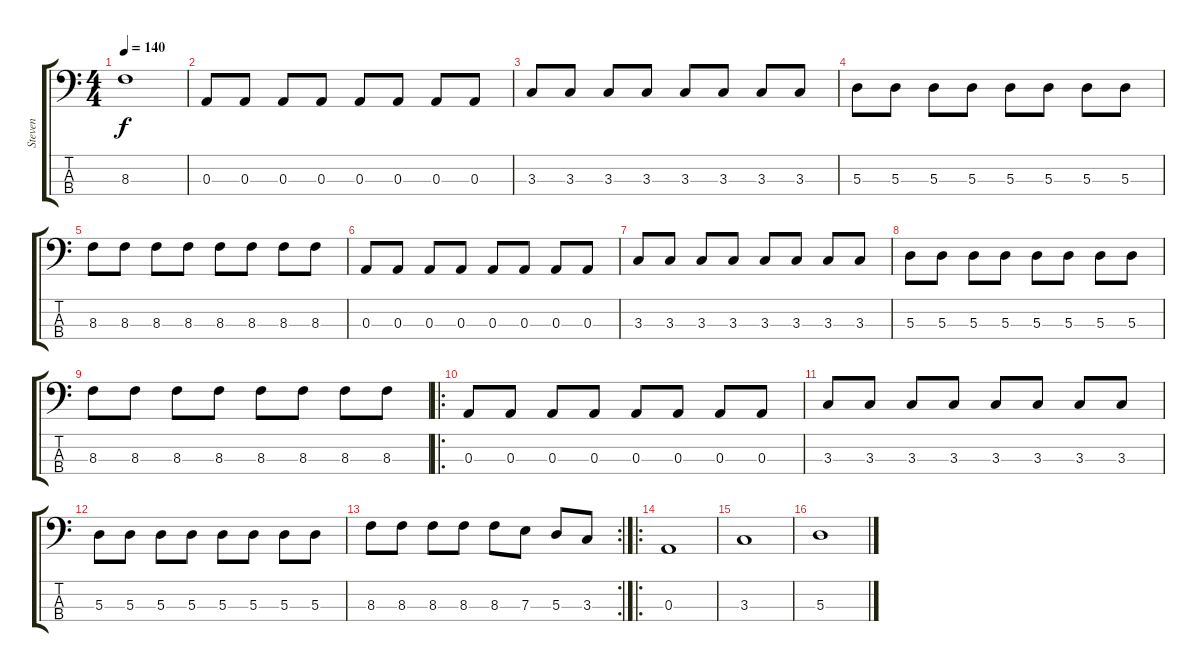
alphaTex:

\track ("Steven" "Steven") {instrument electricbasspick}
\staff {score tabs}
\tuning (G2 D2 A1 D1) {hide}
\ts (4 4)
\tempo 140
\clef f4
\ks c
8.3.1{dy f} |
0.3.8 0.3.8 0.3.8 0.3.8 0.3.8 0.3.8 0.3.8 0.3.8 |
3.3.8 3.3.8 3.3.8 3.3.8 3.3.8 3.3.8 3.3.8 3.3.8 |
5.3.8 5.3.8 5.3.8 5.3.8 5.3.8 5.3.8 5.3.8 5.3.8 |
8.3.8 8.3.8 8.3.8 8.3.8 8.3.8 8.3.8 8.3.8 8.3.8 |
0.3.8 0.3.8 0.3.8 0.3.8 0.3.8 0.3.8 0.3.8 0.3.8 |
3.3.8 3.3.8 3.3.8 3.3.8 3.3.8 3.3.8 3.3.8 3.3.8 |
5.3.8 5.3.8 5.3.8 5.3.8 5.3.8 5.3.8 5.3.8 5.3.8 |
8.3.8 8.3.8 8.3.8 8.3.8 8.3.8 8.3.8 8.3.8 8.3.8 |
\ro
0.3.8 0.3.8 0.3.8 0.3.8 0.3.8 0.3.8 0.3.8 0.3.8 |
3.3.8 3.3.8 3.3.8 3.3.8 3.3.8 3.3.8 3.3.8 3.3.8 |
5.3.8 5.3.8 5.3.8 5.3.8 5.3.8 5.3.8 5.3.8 5.3.8 |
\rc 2
8.3.8 8.3.8 8.3.8 8.3.8 8.3.8 7.3.8 5.3.8 3.3.8 |
\ro
0.3.1 |
3.3.1 |
5.3.1
